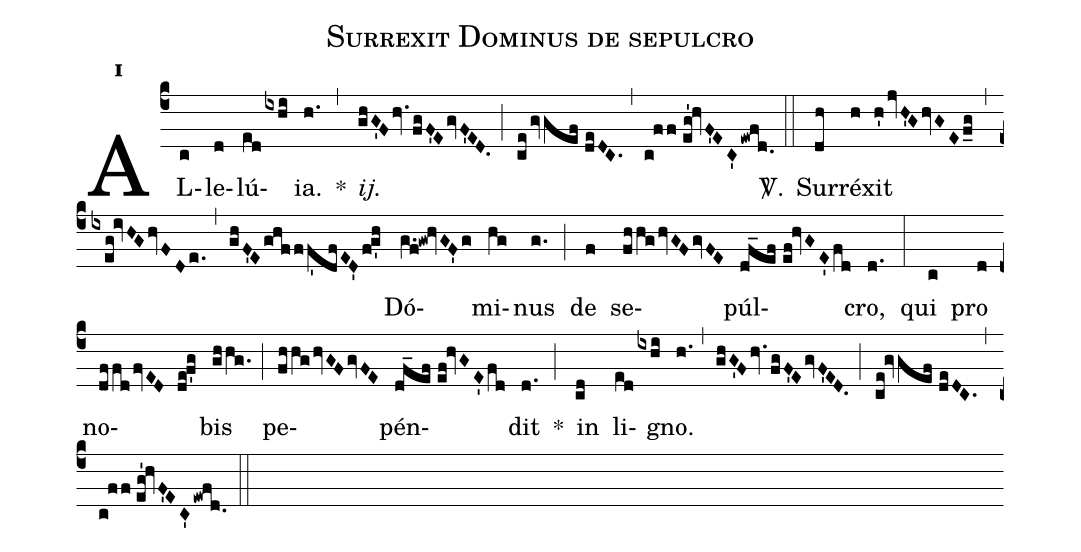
name:Surrexit Dominus de sepulcro;
mode:1;
office-part:Alleluia;
%%
(c4) AL(c)le(d)lú(edixhi)ia.(h.) *(,) <i>ij.</i>(ghG'F/hv.fgF'E/gvF'ED.) (;) (ce/gvgef//deDC.) (,) (c!ff//eg'!hvF'EC'/ewfd.) <sp>V/</sp>.(::) Sur(dh)ré(h)xit(h'/jvH'GhvGEf_g) (,) (ixeg!ivHG/hvFDe.) (,) (ghF'E/ghfff'dfED'/f!g'h) Dó(g.f!gw!hvGF'g)mi(hg)nus(g.) (;) de(f) se(fhhg/hvGF/gvFE)púl(df_ef//ef!hvGE'/fd)cro,(d.) (:) qui(c) pro(d) no(dffd/fvED de!f'g)bis(ghhg.) (;) pe(fhhg/hvGF/gvFE)pén(df_ef//ef!hvGE'/fd)dit(d.) *(;) in(cd) li(ed/ixhi)gno.(h.) (,) (ghG'F/hv.fgF'E/gvF'ED.) (;) (ce!gvgef//deDC.) (,) (c!ff//eg'!hvF'EC'/ewfd.) (::)
